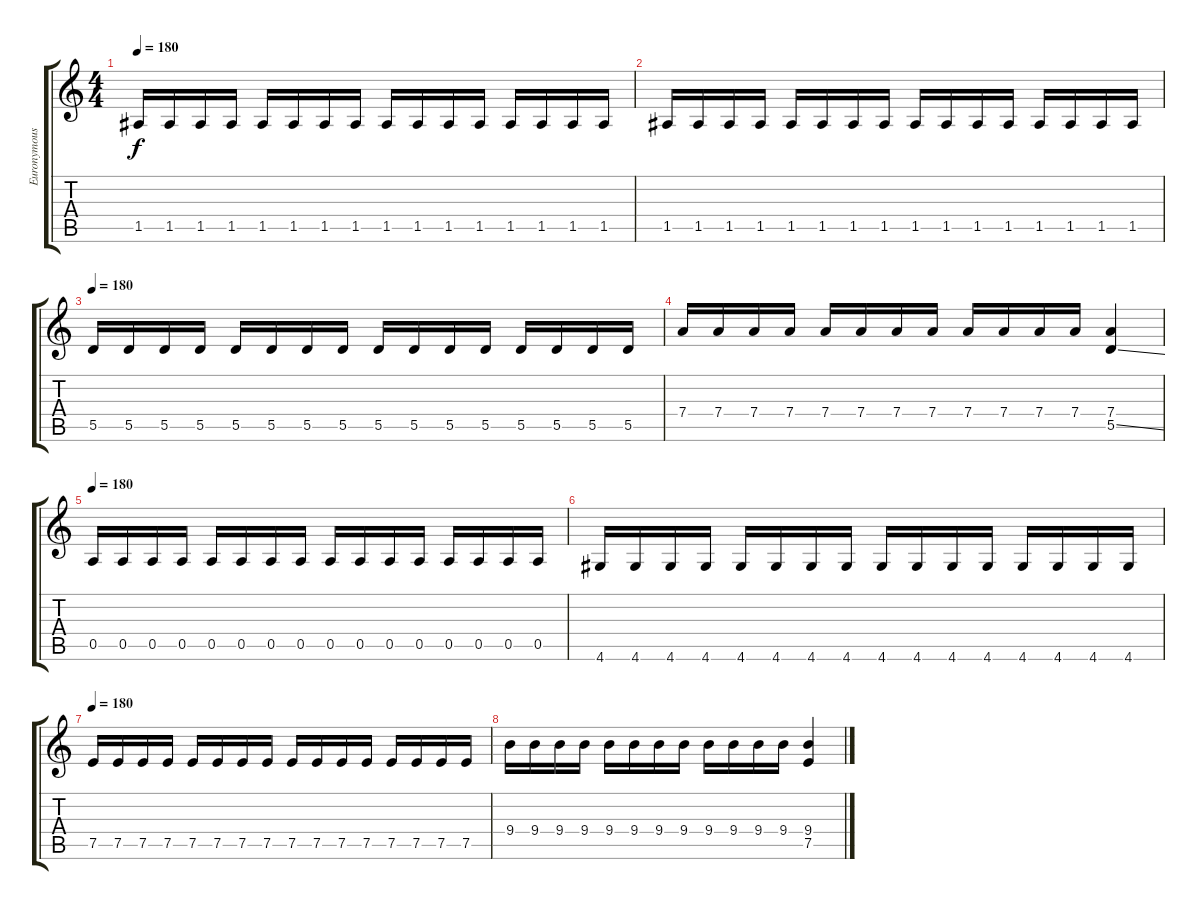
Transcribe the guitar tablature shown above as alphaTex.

\track ("Euronymous" "Euronymous") {instrument overdrivenguitar}
\staff {score tabs}
\tuning (E4 B3 G3 D3 A2 E2) {hide}
\ts (4 4)
\tempo 180
\clef g2
\ks c
1.5.16{dy f} 1.5.16 1.5.16 1.5.16 1.5.16 1.5.16 1.5.16 1.5.16 1.5.16 1.5.16 1.5.16 1.5.16 1.5.16 1.5.16 1.5.16 1.5.16 |
1.5.16 1.5.16 1.5.16 1.5.16 1.5.16 1.5.16 1.5.16 1.5.16 1.5.16 1.5.16 1.5.16 1.5.16 1.5.16 1.5.16 1.5.16 1.5.16 |
\tempo 180
5.5.16 5.5.16 5.5.16 5.5.16 5.5.16 5.5.16 5.5.16 5.5.16 5.5.16 5.5.16 5.5.16 5.5.16 5.5.16 5.5.16 5.5.16 5.5.16 |
7.4.16 7.4.16 7.4.16 7.4.16 7.4.16 7.4.16 7.4.16 7.4.16 7.4.16 7.4.16 7.4.16 7.4.16 (7.4 5.5{ss}).4 |
\tempo 180
0.5.16 0.5.16 0.5.16 0.5.16 0.5.16 0.5.16 0.5.16 0.5.16 0.5.16 0.5.16 0.5.16 0.5.16 0.5.16 0.5.16 0.5.16 0.5.16 |
4.6.16 4.6.16 4.6.16 4.6.16 4.6.16 4.6.16 4.6.16 4.6.16 4.6.16 4.6.16 4.6.16 4.6.16 4.6.16 4.6.16 4.6.16 4.6.16 |
\tempo 180
7.5.16 7.5.16 7.5.16 7.5.16 7.5.16 7.5.16 7.5.16 7.5.16 7.5.16 7.5.16 7.5.16 7.5.16 7.5.16 7.5.16 7.5.16 7.5.16 |
9.4.16 9.4.16 9.4.16 9.4.16 9.4.16 9.4.16 9.4.16 9.4.16 9.4.16 9.4.16 9.4.16 9.4.16 (9.4 7.5{ss}).4
